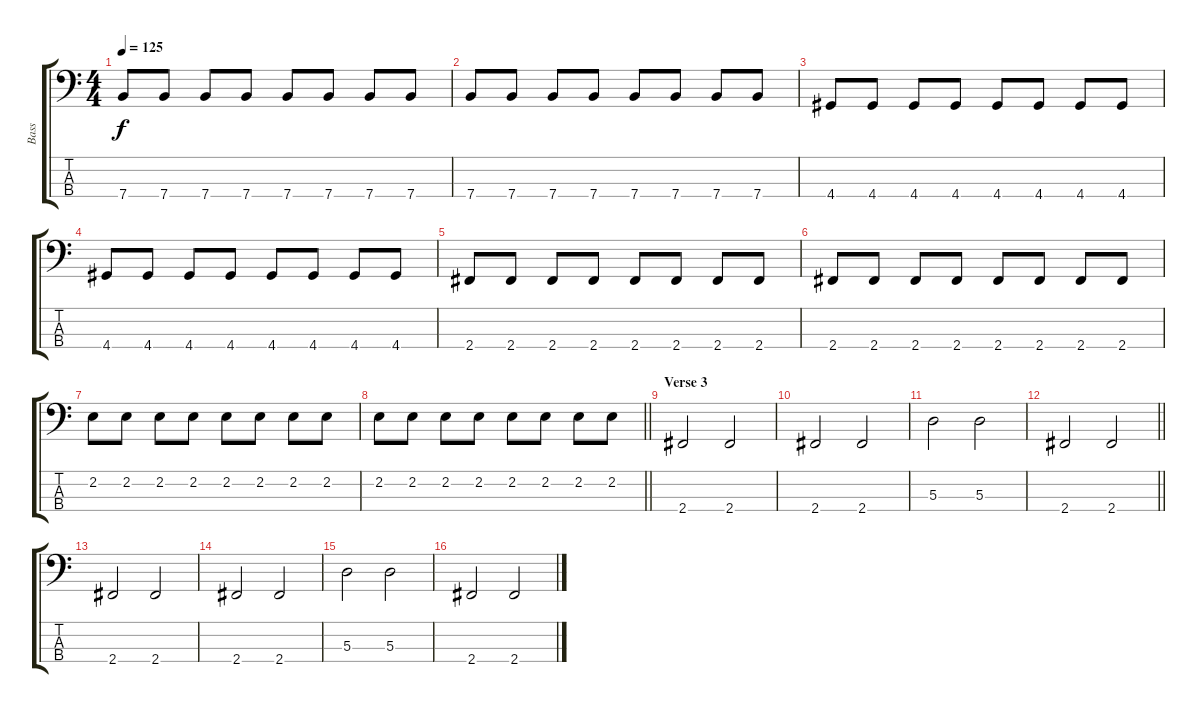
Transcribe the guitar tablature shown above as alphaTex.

\track ("Bass" "Bass") {instrument electricbassfinger}
\staff {score tabs}
\tuning (G2 D2 A1 E1) {hide}
\ts (4 4)
\tempo 125
\clef f4
\ks c
7.4.8{dy f} 7.4.8 7.4.8 7.4.8 7.4.8 7.4.8 7.4.8 7.4.8 |
7.4.8 7.4.8 7.4.8 7.4.8 7.4.8 7.4.8 7.4.8 7.4.8 |
4.4.8 4.4.8 4.4.8 4.4.8 4.4.8 4.4.8 4.4.8 4.4.8 |
4.4.8 4.4.8 4.4.8 4.4.8 4.4.8 4.4.8 4.4.8 4.4.8 |
2.4.8 2.4.8 2.4.8 2.4.8 2.4.8 2.4.8 2.4.8 2.4.8 |
2.4.8 2.4.8 2.4.8 2.4.8 2.4.8 2.4.8 2.4.8 2.4.8 |
2.2.8 2.2.8 2.2.8 2.2.8 2.2.8 2.2.8 2.2.8 2.2.8 |
\barLineRight lightlight
2.2.8 2.2.8 2.2.8 2.2.8 2.2.8 2.2.8 2.2.8 2.2.8 |
\section ("" "Verse 3")
2.4.2 2.4.2 |
2.4.2 2.4.2 |
5.3.2 5.3.2 |
\barLineRight lightlight
2.4.2 2.4.2 |
2.4.2 2.4.2 |
2.4.2 2.4.2 |
5.3.2 5.3.2 |
2.4.2 2.4.2
